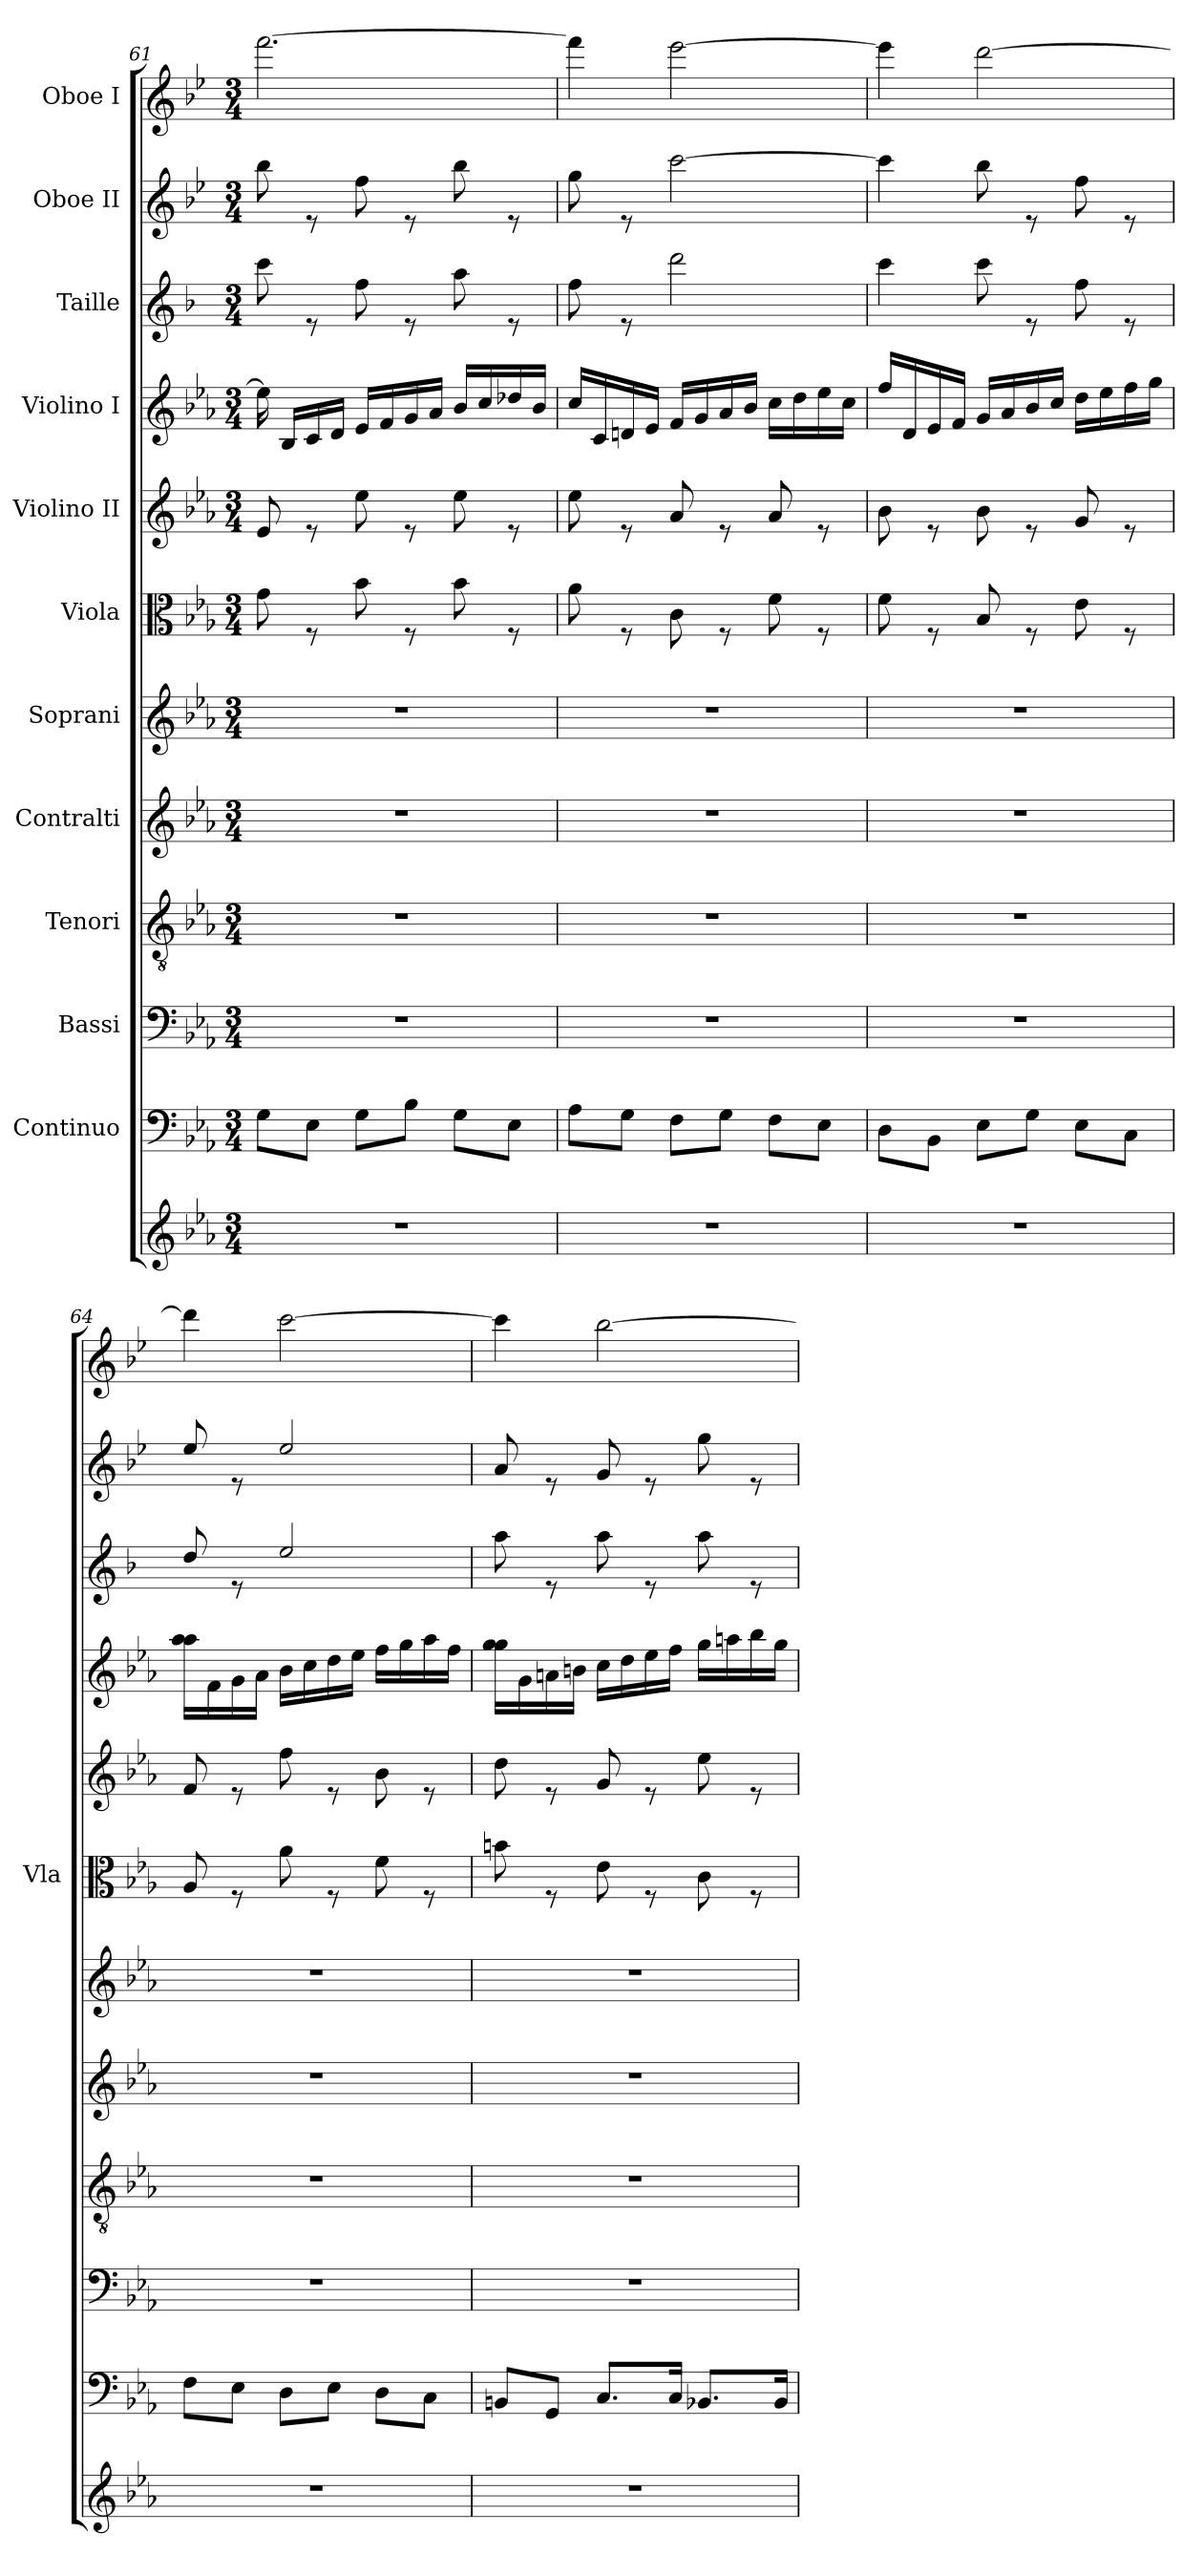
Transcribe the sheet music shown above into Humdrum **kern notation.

**kern	**kern	**kern	**kern	**kern	**kern	**kern	**kern	**kern	**kern	**kern	**kern
*part12	*part11	*part10	*part9	*part8	*part7	*part6	*part5	*part4	*part3	*part2	*part1
*staff12	*staff11	*staff10	*staff9	*staff8	*staff7	*staff6	*staff5	*staff4	*staff3	*staff2	*staff1
*	*I"Continuo	*I"Bassi	*I"Tenori	*I"Contralti	*I"Soprani	*I"Viola	*I"Violino II	*I"Violino I	*I"Taille	*I"Oboe II	*I"Oboe I
*	*	*	*	*	*	*I'Vla	*	*	*	*	*
!!LO:LB:g=z
*clefG2	*clefF4	*clefF4	*clefGv2	*clefG2	*clefG2	*clefC3	*clefG2	*clefG2	*clefG2	*clefG2	*clefG2
*	*	*	*	*	*	*	*	*	*ITrd4c7	*ITrd4c7	*ITrd4c7
*k[b-e-a-]	*k[b-e-a-]	*k[b-e-a-]	*k[b-e-a-]	*k[b-e-a-]	*k[b-e-a-]	*k[b-e-a-]	*k[b-e-a-]	*k[b-e-a-]	*k[b-e-]	*k[b-e-a-]	*k[b-e-a-]
*E-:	*E-:	*E-:	*E-:	*E-:	*E-:	*E-:	*E-:	*E-:	*B-:	*E-:	*E-:
*M3/4	*M3/4	*M3/4	*M3/4	*M3/4	*M3/4	*M3/4	*M3/4	*M3/4	*M3/4	*M3/4	*M3/4
=61	=61	=61	=61	=61	=61	=61	=61	=61	=61	=61	=61
*	*	*	*	*	*	*	*	*^	*	*	*
2.r	8G\L	2.r	2.r	2.r	2.r	8g\	8e-/	16ee-\]	16ryy	8ff\	8ee-\	[2.bb-\
.	.	.	.	.	.	.	.	4..ryy	16B-/LL	.	.	.
.	8E-\J	.	.	.	.	8rF	8re	.	16c/	8re	8re	.
.	.	.	.	.	.	.	.	.	16d/JJ	.	.	.
.	8G\L	.	.	.	.	8b-\	8ee-\	.	16e-/LL	8b-\	8b-\	.
.	.	.	.	.	.	.	.	.	16f/	.	.	.
.	8B-\J	.	.	.	.	8rF	8re	.	16g/	8re	8re	.
.	.	.	.	.	.	.	.	.	16a-/JJ	.	.	.
.	8G\L	.	.	.	.	8b-\	8ee-\	16b-/LL	4ryy	8dd\	8ee-\	.
.	.	.	.	.	.	.	.	16cc/	.	.	.	.
.	8E-\J	.	.	.	.	8rF	8re	16dd-X/	.	8re	8re	.
.	.	.	.	.	.	.	.	16b-/JJ	.	.	.	.
*	*	*	*	*	*	*	*	*v	*v	*	*	*
=62	=62	=62	=62	=62	=62	=62	=62	=62	=62	=62	=62
2.r	8A-\L	2.r	2.r	2.r	2.r	8a-\	8ee-\	16cc/LL	8b-\	8cc\	4bb-\]
.	.	.	.	.	.	.	.	16c/	.	.	.
.	8G\J	.	.	.	.	8rF	8re	16dni/	8re	8re	.
.	.	.	.	.	.	.	.	16e-/JJ	.	.	.
.	8F\L	.	.	.	.	8c\	8a-/	16f/LL	2gg\	[>2ff\	[2aa-\
.	.	.	.	.	.	.	.	16g/	.	.	.
.	8G\J	.	.	.	.	8rF	8re	16a-/	.	.	.
.	.	.	.	.	.	.	.	16b-/JJ	.	.	.
.	8F\L	.	.	.	.	8f\	8a-/	16cc\LL	.	.	.
.	.	.	.	.	.	.	.	16dd\	.	.	.
.	8E-\J	.	.	.	.	8rF	8re	16ee-\	.	.	.
.	.	.	.	.	.	.	.	16cc\JJ	.	.	.
=63	=63	=63	=63	=63	=63	=63	=63	=63	=63	=63	=63
2.r	8D\L	2.r	2.r	2.r	2.r	8f\	8b-\	16ff/LL	4ff\	4ff\]	4aa-\]
.	.	.	.	.	.	.	.	16d/	.	.	.
.	8BB-\J	.	.	.	.	8rF	8re	16e-/	.	.	.
.	.	.	.	.	.	.	.	16f/JJ	.	.	.
.	8E-\L	.	.	.	.	8B-/	8b-\	16g/LL	8ff\	8ee-\	[2gg\
.	.	.	.	.	.	.	.	16a-/	.	.	.
.	8G\J	.	.	.	.	8rF	8re	16b-/	8re	8re	.
.	.	.	.	.	.	.	.	16cc/JJ	.	.	.
.	8E-\L	.	.	.	.	8e-\	8g/	16dd\LL	8b-\	8b-\	.
.	.	.	.	.	.	.	.	16ee-\	.	.	.
.	8C\J	.	.	.	.	8rF	8re	16ff\	8re	8re	.
.	.	.	.	.	.	.	.	16gg\JJ	.	.	.
=64	=64	=64	=64	=64	=64	=64	=64	=64	=64	=64	=64
2.r	8F\L	2.r	2.r	2.r	2.r	8A-/	8f/	16aa-\ 16aa-\LL	8g/	8a-/	4gg\]
.	.	.	.	.	.	.	.	16f\	.	.	.
.	8E-\J	.	.	.	.	8rF	8re	16g\	8re	8re	.
.	.	.	.	.	.	.	.	16a-\JJ	.	.	.
.	8D\L	.	.	.	.	8a-\	8ff\	16b-\LL	2a/	2a-/	[2ff\
.	.	.	.	.	.	.	.	16cc\	.	.	.
.	8E-\J	.	.	.	.	8rF	8re	16dd\	.	.	.
.	.	.	.	.	.	.	.	16ee-\JJ	.	.	.
.	8D\L	.	.	.	.	8f\	8b-\	16ff\LL	.	.	.
.	.	.	.	.	.	.	.	16gg\	.	.	.
.	8C\J	.	.	.	.	8rF	8re	16aa-\	.	.	.
.	.	.	.	.	.	.	.	16ff\JJ	.	.	.
!!LO:PB:g=z
=65	=65	=65	=65	=65	=65	=65	=65	=65	=65	=65	=65
2.r	8BBn/L	2.r	2.r	2.r	2.r	8bn\	8dd\	16gg\ 16gg\LL	8dd\	8d/	4ff\]
.	.	.	.	.	.	.	.	16g\	.	.	.
.	8GG/J	.	.	.	.	8rF	8re	16an\	8re	8re	.
.	.	.	.	.	.	.	.	16bn\JJ	.	.	.
.	8.C/L	.	.	.	.	8e-\	8g/	16cc\LL	8dd\	8c/	[2ee-\
.	.	.	.	.	.	.	.	16dd\	.	.	.
.	.	.	.	.	.	8rF	8re	16ee-\	8re	8re	.
.	16C/Jk	.	.	.	.	.	.	16ff\JJ	.	.	.
.	8.BB-X/L	.	.	.	.	8c\	8ee-\	16gg\LL	8dd\	8cc\	.
.	.	.	.	.	.	.	.	16aan\	.	.	.
.	.	.	.	.	.	8rF	8re	16bb-\	8re	8re	.
.	16BB-/Jk	.	.	.	.	.	.	16gg\JJ	.	.	.
=	=	=	=	=	=	=	=	=	=	=	=
*-	*-	*-	*-	*-	*-	*-	*-	*-	*-	*-	*-
